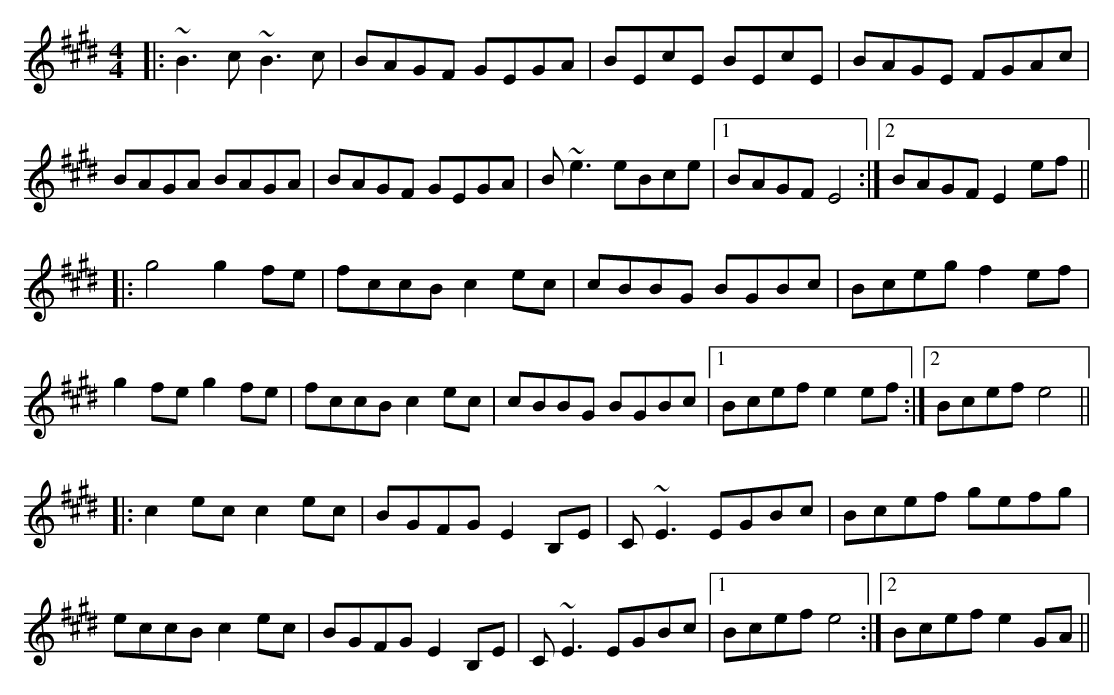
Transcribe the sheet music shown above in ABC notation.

X:1
M:4/4
K:E
|:~B3c ~B3c|BAGF GEGA|BEcE BEcE|BAGE FGAc|
BAGA BAGA|BAGF GEGA|B~e3 eBce|1 BAGF E4:|2 BAGF E2ef||
|:g4g2fe|fccB c2ec|cBBG BGBc|Bceg f2ef|
g2fe g2fe|fccB c2ec|cBBG BGBc|1 Bcef e2ef:|2 Bcef e4||
|:c2ec c2ec|BGFG E2B,E|C~E3 EGBc|Bcef gefg|
eccB c2ec|BGFG E2B,E|C~E3 EGBc|1 Bcef e4:|2 Bcef e2GA||
